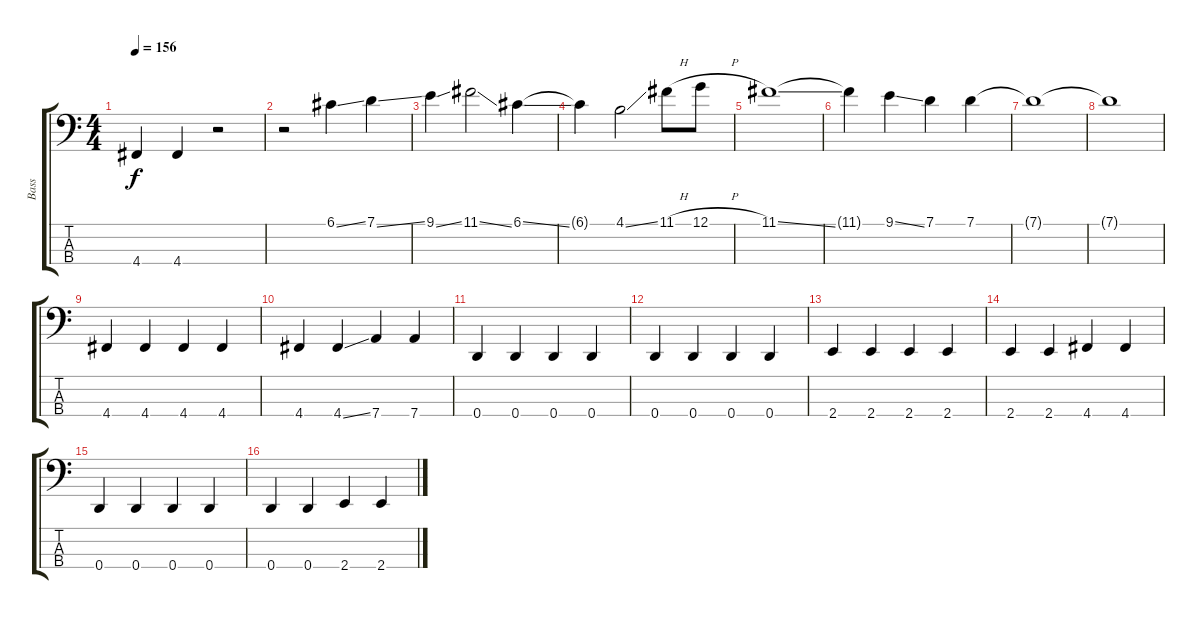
\track ("Bass" "Bass") {instrument electricbassfinger}
\staff {score tabs}
\tuning (G2 D2 A1 D1) {hide}
\ts (4 4)
\tempo 156
\clef f4
\ks c
4.4.4{dy f} 4.4.4 r.2 |
r.2 6.1{ss}.4 7.1{ss}.4 |
9.1{ss}.4 11.1{ss}.2 6.1{ss}.4 |
6.1{t}.4 4.1{ss}.2 11.1{h}.8 12.1{h}.8 |
11.1{ss}.1 |
11.1{t}.4 9.1{ss}.4 7.1.4 7.1.4 |
7.1{t}.1 |
7.1{t}.1 |
4.4.4 4.4.4 4.4.4 4.4.4 |
4.4.4 4.4{ss}.4 7.4.4 7.4.4 |
0.4.4 0.4.4 0.4.4 0.4.4 |
0.4.4 0.4.4 0.4.4 0.4.4 |
2.4.4 2.4.4 2.4.4 2.4.4 |
2.4.4 2.4.4 4.4.4 4.4.4 |
0.4.4 0.4.4 0.4.4 0.4.4 |
0.4.4 0.4.4 2.4.4 2.4.4
